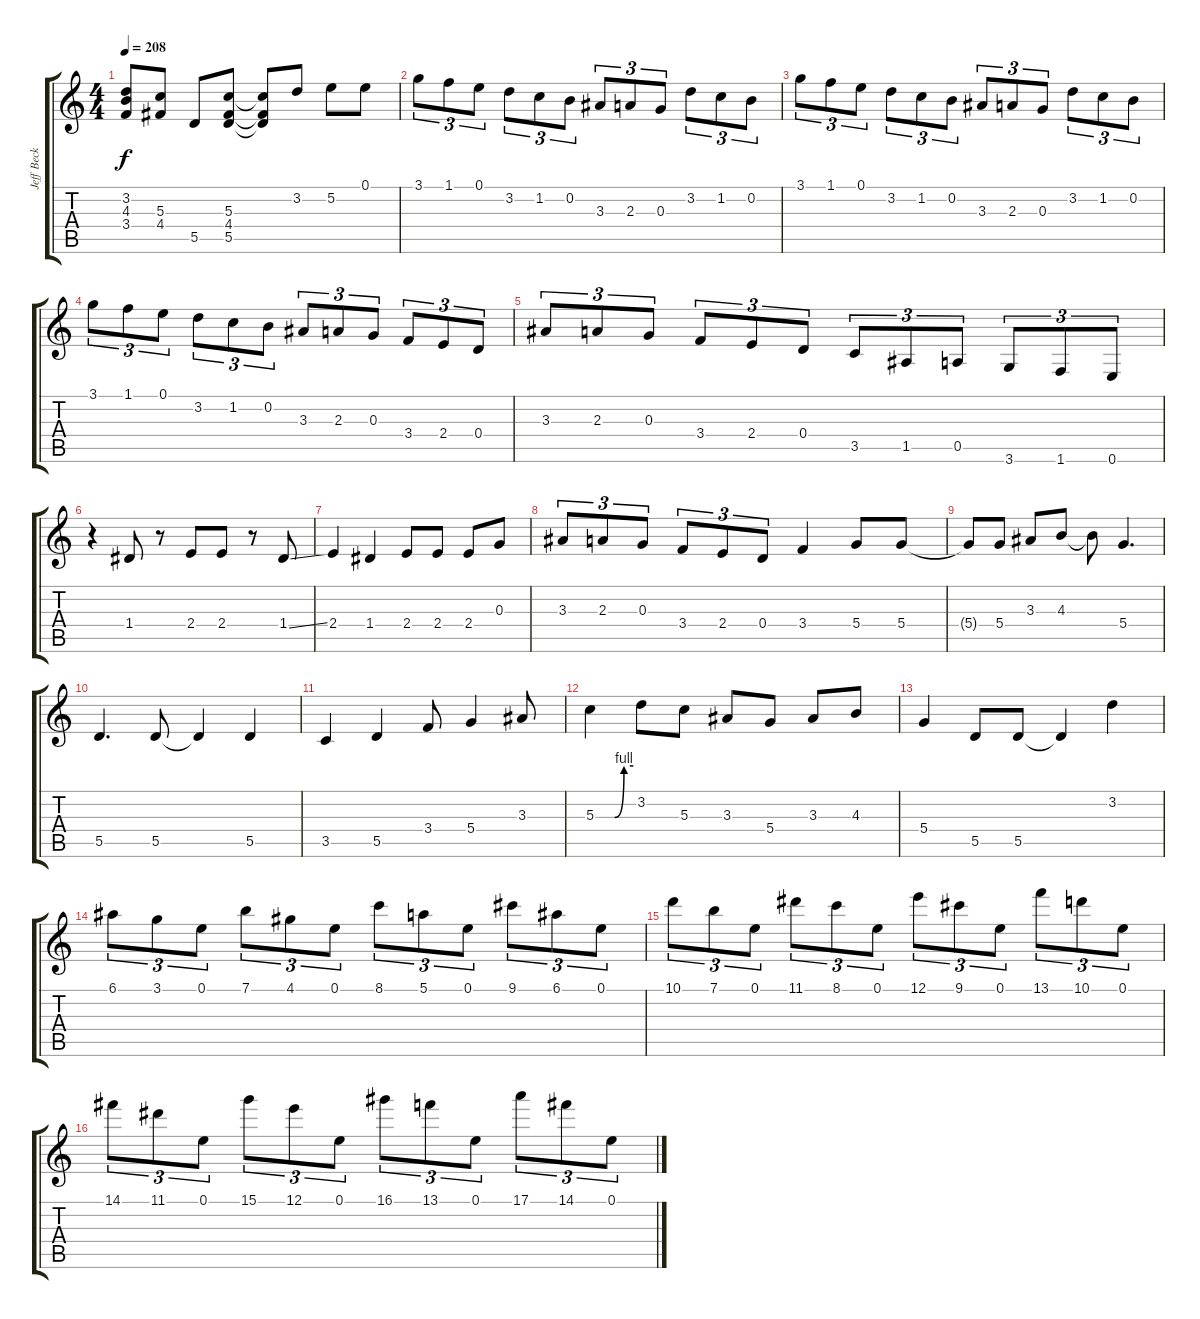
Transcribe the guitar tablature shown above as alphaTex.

\track ("Jeff Beck" "Jeff Beck") {instrument overdrivenguitar}
\staff {score tabs}
\tuning (E4 B3 G3 D3 A2 E2) {hide}
\ts (4 4)
\tempo 208
\clef g2
\ks c
(3.2 4.3 3.4).8{dy f} (5.3 4.4).8 5.5.8 (5.3 4.4 5.5).8 (5.3{t} 4.4{t} 5.5{t}).8 3.2.8 5.2.8 0.1.8 |
3.1.8{tu (3 2)} 1.1.8{tu (3 2)} 0.1.8{tu (3 2)} 3.2.8{tu (3 2)} 1.2.8{tu (3 2)} 0.2.8{tu (3 2)} 3.3.8{tu (3 2)} 2.3.8{tu (3 2)} 0.3.8{tu (3 2)} 3.2.8{tu (3 2)} 1.2.8{tu (3 2)} 0.2.8{tu (3 2)} |
3.1.8{tu (3 2)} 1.1.8{tu (3 2)} 0.1.8{tu (3 2)} 3.2.8{tu (3 2)} 1.2.8{tu (3 2)} 0.2.8{tu (3 2)} 3.3.8{tu (3 2)} 2.3.8{tu (3 2)} 0.3.8{tu (3 2)} 3.2.8{tu (3 2)} 1.2.8{tu (3 2)} 0.2.8{tu (3 2)} |
3.1.8{tu (3 2)} 1.1.8{tu (3 2)} 0.1.8{tu (3 2)} 3.2.8{tu (3 2)} 1.2.8{tu (3 2)} 0.2.8{tu (3 2)} 3.3.8{tu (3 2)} 2.3.8{tu (3 2)} 0.3.8{tu (3 2)} 3.4.8{tu (3 2)} 2.4.8{tu (3 2)} 0.4.8{tu (3 2)} |
3.3.8{tu (3 2)} 2.3.8{tu (3 2)} 0.3.8{tu (3 2)} 3.4.8{tu (3 2)} 2.4.8{tu (3 2)} 0.4.8{tu (3 2)} 3.5.8{tu (3 2)} 1.5.8{tu (3 2)} 0.5.8{tu (3 2)} 3.6.8{tu (3 2)} 1.6.8{tu (3 2)} 0.6.8{tu (3 2)} |
r.4 1.4.8 r.8 2.4.8 2.4.8 r.8 1.4{ss}.8 |
2.4.4 1.4.4 2.4.8 2.4.8 2.4.8 0.3.8 |
3.3.8{tu (3 2)} 2.3.8{tu (3 2)} 0.3.8{tu (3 2)} 3.4.8{tu (3 2)} 2.4.8{tu (3 2)} 0.4.8{tu (3 2)} 3.4.4 5.4.8 5.4.8 |
5.4{t}.8 5.4.8 3.3.8 4.3.8 4.3{t}.8 5.4.4{d} |
5.5.4{d} 5.5.8 5.5{t}.4 5.5.4 |
3.5.4 5.5.4 3.4.8 5.4.4 3.3.8 |
5.3{be (custom 0 0 30 0 45 4 60 4)}.4 3.2.8 5.3.8 3.3.8 5.4.8 3.3.8 4.3.8 |
5.4.4 5.5.8 5.5.8 5.5{t}.4 3.2.4 |
6.1.8{tu (3 2)} 3.1.8{tu (3 2)} 0.1.8{tu (3 2)} 7.1.8{tu (3 2)} 4.1.8{tu (3 2)} 0.1.8{tu (3 2)} 8.1.8{tu (3 2)} 5.1.8{tu (3 2)} 0.1.8{tu (3 2)} 9.1.8{tu (3 2)} 6.1.8{tu (3 2)} 0.1.8{tu (3 2)} |
10.1.8{tu (3 2)} 7.1.8{tu (3 2)} 0.1.8{tu (3 2)} 11.1.8{tu (3 2)} 8.1.8{tu (3 2)} 0.1.8{tu (3 2)} 12.1.8{tu (3 2)} 9.1.8{tu (3 2)} 0.1.8{tu (3 2)} 13.1.8{tu (3 2)} 10.1.8{tu (3 2)} 0.1.8{tu (3 2)} |
14.1.8{tu (3 2)} 11.1.8{tu (3 2)} 0.1.8{tu (3 2)} 15.1.8{tu (3 2)} 12.1.8{tu (3 2)} 0.1.8{tu (3 2)} 16.1.8{tu (3 2)} 13.1.8{tu (3 2)} 0.1.8{tu (3 2)} 17.1.8{tu (3 2)} 14.1.8{tu (3 2)} 0.1.8{tu (3 2)}
